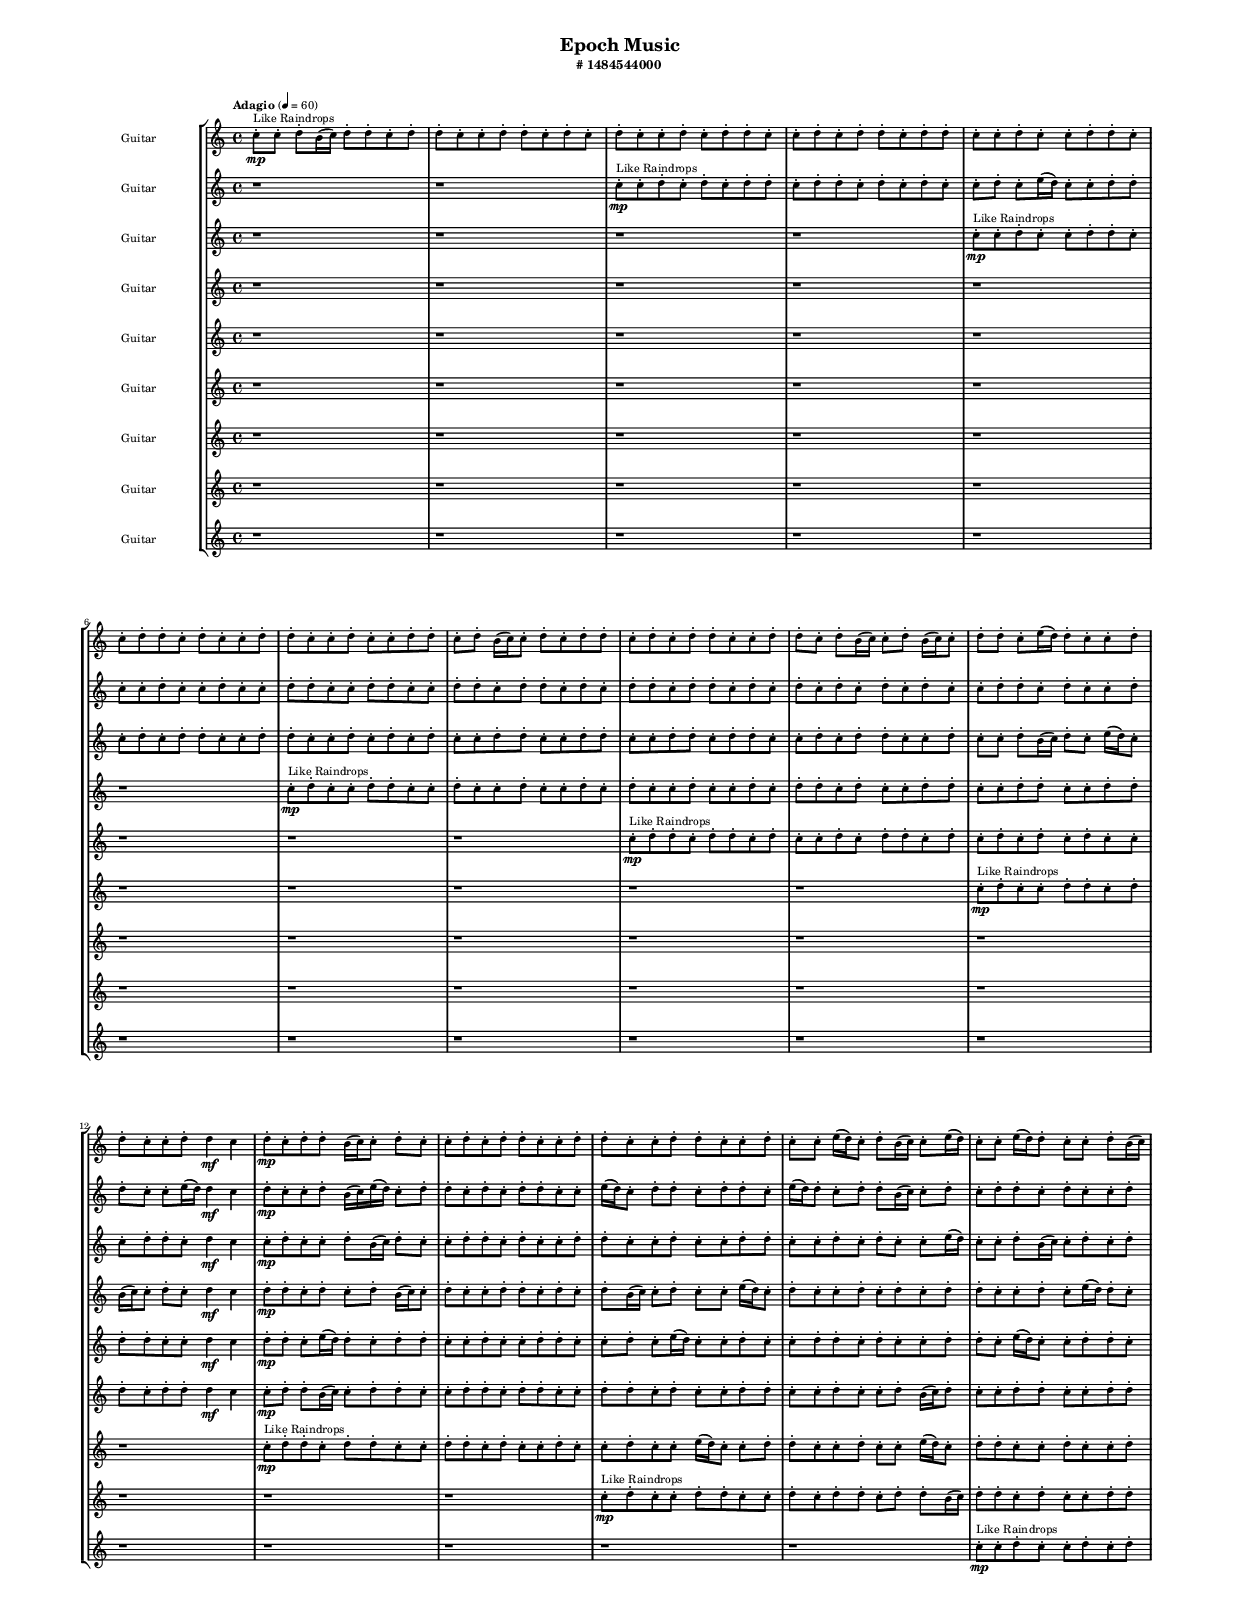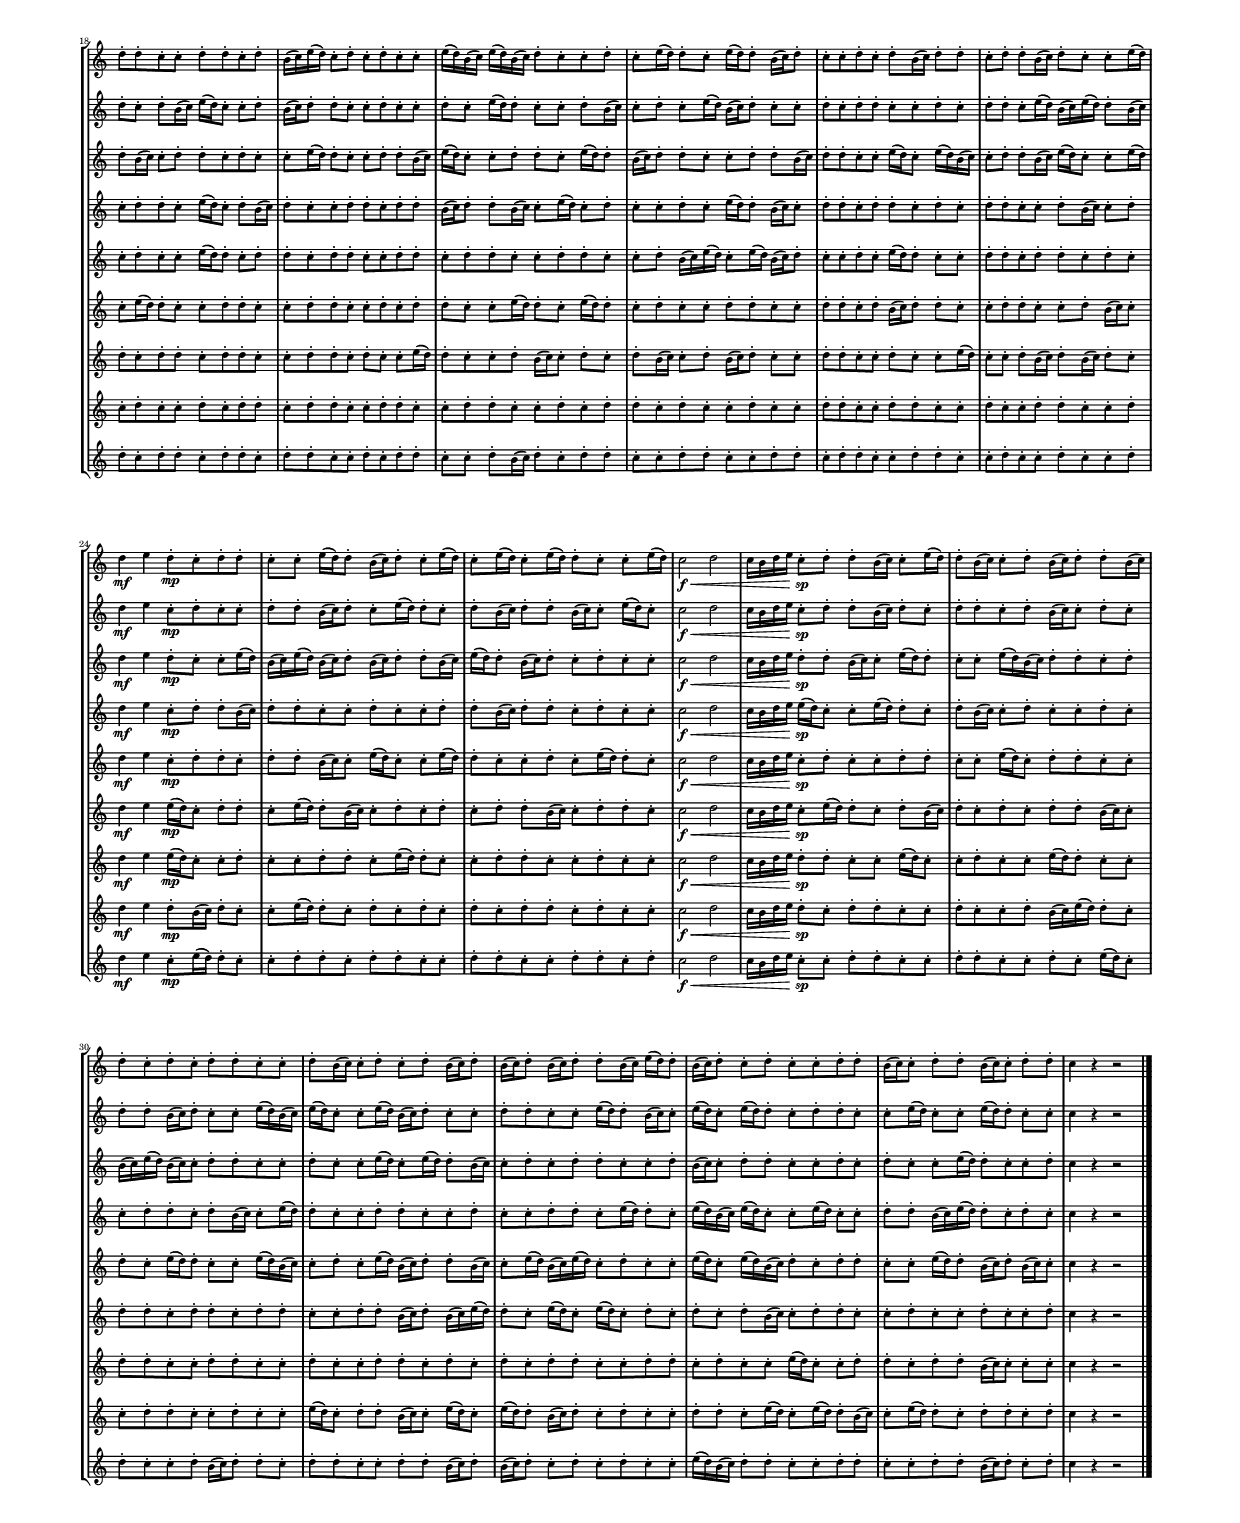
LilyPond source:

#(set-global-staff-size 10)

\header{
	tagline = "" 
	title = "Epoch Music"
	subtitle="#
1484544000
"
}

\paper{
  indent = 2\cm
  left-margin = 1.5\cm
  right-margin = 1.5\cm
  top-margin = 2\cm
  bottom-margin = 1.5\cm
  ragged-last-bottom = ##t
  print-all-headers = ##t
  print-page-number = ##f
}

\score{
\header{
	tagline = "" 
	title = "  "
	subtitle="  "
}
 \new  StaffGroup  <<

\new Staff \with {
    instrumentName = #"
Guitar
"
	midiInstrument = "Violin"
  }
\absolute {
\clef
"treble"

\tempo "Adagio" 4 = 60 c''8-.\mp ^"Like Raindrops"  c''8-. d''8-. b'16( c''16) d''8-. d''8-. c''8-. d''8-. d''8-. c''8-. c''8-. d''8-. d''8-. c''8-. d''8-. c''8-. d''8-. c''8-. c''8-. d''8-. c''8-. d''8-. d''8-. c''8-. c''8-. d''8-. c''8-. d''8-. d''8-. c''8-. d''8-. d''8-. c''8-. c''8-. d''8-. c''8-. c''8-. d''8-. d''8-. c''8-. c''8-. d''8-. d''8-. c''8-. d''8-. c''8-. c''8-. d''8-. d''8-. c''8-. c''8-. d''8-. c''8-. c''8-. d''8-. d''8-. c''8-. d''8-. b'16( c''16) c''8-. d''8-. c''8-. d''8-. d''8-. c''8-. d''8-. c''8-. d''8-. d''8-. c''8-. c''8-. d''8-. d''8-. c''8-. d''8-. b'16( c''16) c''8-. d''8-. b'16( c''16) c''8-. d''8-. d''8-. c''8-. e''16( d''16) d''8-. c''8-. c''8-. d''8-. d''8-. c''8-. c''8-. d''8-. d''4\mf c''4 d''8-.\mp c''8-. d''8-. d''8-. b'16( c''16) c''8-. d''8-. c''8-. c''8-. d''8-. c''8-. d''8-. d''8-. c''8-. c''8-. d''8-. d''8-. c''8-. c''8-. d''8-. d''8-. c''8-. c''8-. d''8-. c''8-. c''8-. e''16( d''16) c''8-. d''8-. b'16( c''16) c''8-. e''16( d''16) c''8-. c''8-. e''16( d''16) d''8-. c''8-. c''8-. d''8-. b'16( c''16) d''8-. d''8-. c''8-. c''8-. d''8-. d''8-. c''8-. d''8-. b'16( c''16) e''16( d''16) c''8-. d''8-. c''8-. d''8-. c''8-. c''8-. e''16( d''16) b'16( c''16) e''16( d''16) b'16( c''16) d''8-. c''8-. c''8-. d''8-. c''8-. e''16( d''16) d''8-. c''8-. e''16( d''16) d''8-. b'16( c''16) d''8-. c''8-. c''8-. d''8-. c''8-. d''8-. b'16( c''16) d''8-. d''8-. c''8-. d''8-. d''8-. b'16( c''16) d''8-. c''8-. c''8-. e''16( d''16) d''4\mf e''4 d''8-.\mp c''8-. d''8-. d''8-. c''8-. c''8-. e''16( d''16) d''8-. b'16( c''16) d''8-. c''8-. e''16( d''16) c''8-. e''16( d''16) c''8-. e''16( d''16) d''8-. c''8-. c''8-. e''16( d''16) c''2\f\< d''2 c''16 b'16 d''16 e''16 c''8-.\sp d''8-. d''8-. b'16( c''16) c''8-. e''16( d''16) d''8-. b'16( c''16) c''8-. d''8-. b'16( c''16) d''8-. d''8-. b'16( c''16) d''8-. c''8-. d''8-. c''8-. d''8-. d''8-. c''8-. c''8-. d''8-. b'16( c''16) c''8-. d''8-. c''8-. d''8-. b'16( c''16) d''8-. b'16( c''16) d''8-. b'16( c''16) d''8-. d''8-. b'16( c''16) e''16( d''16) d''8-. b'16( c''16) d''8-. c''8-. d''8-. c''8-. c''8-. d''8-. d''8-. b'16( c''16) c''8-. d''8-. d''8-. b'16( c''16) c''8-. d''8-. d''8-. c''4 r4 r2 

	\bar "|."

}



\new Staff \with {
    instrumentName = #"
Guitar
"
	midiInstrument = "Violin"
  }
\absolute {
\clef
"treble"

\tempo "Adagio" 4 = 60 r1 r1 c''8-.\mp ^"Like Raindrops"  c''8-. d''8-. c''8-. d''8-. c''8-. d''8-. d''8-. c''8-. d''8-. d''8-. c''8-. d''8-. c''8-. d''8-. c''8-. c''8-. d''8-. c''8-. e''16( d''16) c''8-. c''8-. d''8-. d''8-. c''8-. c''8-. d''8-. c''8-. c''8-. d''8-. c''8-. c''8-. d''8-. d''8-. c''8-. c''8-. d''8-. d''8-. c''8-. c''8-. d''8-. d''8-. c''8-. d''8-. d''8-. c''8-. d''8-. c''8-. d''8-. d''8-. c''8-. d''8-. d''8-. c''8-. d''8-. c''8-. d''8-. c''8-. d''8-. c''8-. d''8-. c''8-. d''8-. c''8-. c''8-. d''8-. d''8-. c''8-. d''8-. c''8-. c''8-. d''8-. d''8-. c''8-. c''8-. e''16( d''16) d''4\mf c''4 d''8-.\mp c''8-. c''8-. d''8-. b'16( c''16) e''16( d''16) c''8-. d''8-. d''8-. c''8-. d''8-. c''8-. d''8-. d''8-. c''8-. c''8-. e''16( d''16) c''8-. d''8-. d''8-. c''8-. d''8-. d''8-. c''8-. e''16( d''16) d''8-. c''8-. d''8-. d''8-. b'16( c''16) c''8-. d''8-. c''8-. d''8-. d''8-. c''8-. d''8-. c''8-. c''8-. d''8-. d''8-. c''8-. d''8-. b'16( c''16) e''16( d''16) c''8-. c''8-. d''8-. b'16( c''16) d''8-. d''8-. c''8-. c''8-. d''8-. c''8-. c''8-. d''8-. c''8-. e''16( d''16) d''8-. c''8-. c''8-. d''8-. b'16( c''16) c''8-. d''8-. c''8-. e''16( d''16) b'16( c''16) d''8-. c''8-. c''8-. d''8-. c''8-. d''8-. d''8-. c''8-. c''8-. d''8-. c''8-. d''8-. d''8-. c''8-. e''16( d''16) b'16( c''16) e''16( d''16) d''8-. b'16( c''16) d''4\mf e''4 c''8-.\mp d''8-. c''8-. c''8-. d''8-. d''8-. b'16( c''16) d''8-. c''8-. e''16( d''16) d''8-. c''8-. d''8-. b'16( c''16) d''8-. d''8-. b'16( c''16) c''8-. e''16( d''16) c''8-. c''2\f\< d''2 c''16 b'16 d''16 e''16 c''8-.\sp d''8-. d''8-. b'16( c''16) d''8-. c''8-. d''8-. d''8-. c''8-. d''8-. b'16( c''16) c''8-. d''8-. c''8-. d''8-. d''8-. b'16( c''16) d''8-. c''8-. c''8-. e''16( d''16) b'16( c''16) e''16( d''16) c''8-. c''8-. e''16( d''16) b'16( c''16) d''8-. c''8-. c''8-. d''8-. d''8-. c''8-. c''8-. e''16( d''16) d''8-. b'16( c''16) c''8-. e''16( d''16) c''8-. e''16( d''16) d''8-. c''8-. d''8-. d''8-. c''8-. c''8-. e''16( d''16) c''8-. c''8-. e''16( d''16) d''8-. c''8-. c''8-. c''4 r4 r2 

	\bar "|."

}



\new Staff \with {
    instrumentName = #"
Guitar
"
	midiInstrument = "Violin"
  }
\absolute {
\clef
"treble"

\tempo "Adagio" 4 = 60 r1 r1 r1 r1 c''8-.\mp ^"Like Raindrops"  c''8-. d''8-. c''8-. c''8-. d''8-. d''8-. c''8-. c''8-. d''8-. c''8-. d''8-. d''8-. c''8-. c''8-. d''8-. d''8-. c''8-. c''8-. d''8-. c''8-. d''8-. c''8-. d''8-. c''8-. c''8-. d''8-. d''8-. c''8-. c''8-. d''8-. d''8-. c''8-. c''8-. d''8-. d''8-. c''8-. d''8-. d''8-. c''8-. c''8-. d''8-. c''8-. d''8-. d''8-. c''8-. c''8-. d''8-. c''8-. c''8-. d''8-. b'16( c''16) d''8-. c''8-. e''16( d''16) c''8-. c''8-. d''8-. d''8-. c''8-. d''4\mf c''4 c''8-.\mp d''8-. c''8-. c''8-. d''8-. b'16( c''16) d''8-. c''8-. c''8-. d''8-. d''8-. c''8-. d''8-. c''8-. c''8-. d''8-. d''8-. c''8-. c''8-. d''8-. c''8-. c''8-. d''8-. d''8-. c''8-. c''8-. d''8-. c''8-. d''8-. c''8-. c''8-. e''16( d''16) c''8-. c''8-. d''8-. b'16( c''16) c''8-. d''8-. c''8-. d''8-. d''8-. b'16( c''16) c''8-. d''8-. d''8-. c''8-. d''8-. c''8-. c''8-. e''16( d''16) d''8-. c''8-. c''8-. d''8-. d''8-. b'16( c''16) e''16( d''16) c''8-. c''8-. d''8-. d''8-. c''8-. e''16( d''16) d''8-. b'16( c''16) d''8-. d''8-. c''8-. c''8-. d''8-. d''8-. b'16( c''16) d''8-. d''8-. c''8-. c''8-. e''16( d''16) c''8-. e''16( d''16) b'16( c''16) c''8-. d''8-. d''8-. b'16( c''16) e''16( d''16) c''8-. c''8-. e''16( d''16) d''4\mf e''4 d''8-.\mp c''8-. c''8-. e''16( d''16) b'16( c''16) e''16( d''16) b'16( c''16) d''8-. b'16( c''16) d''8-. d''8-. b'16( c''16) e''16( d''16) d''8-. b'16( c''16) d''8-. c''8-. d''8-. c''8-. c''8-. c''2\f\< d''2 c''16 b'16 d''16 e''16 d''8-.\sp d''8-. b'16( c''16) c''8-. e''16( d''16) d''8-. c''8-. c''8-. e''16( d''16) b'16( c''16) d''8-. d''8-. c''8-. d''8-. b'16( c''16) e''16( d''16) b'16( c''16) c''8-. d''8-. d''8-. c''8-. c''8-. d''8-. c''8-. c''8-. e''16( d''16) c''8-. e''16( d''16) d''8-. b'16( c''16) c''8-. d''8-. c''8-. d''8-. d''8-. c''8-. c''8-. d''8-. b'16( c''16) c''8-. d''8-. d''8-. c''8-. c''8-. d''8-. c''8-. d''8-. c''8-. c''8-. e''16( d''16) d''8-. c''8-. c''8-. d''8-. c''4 r4 r2 

	\bar "|."

}



\new Staff \with {
    instrumentName = #"
Guitar
"
	midiInstrument = "Violin"
  }
\absolute {
\clef
"treble"

\tempo "Adagio" 4 = 60 r1 r1 r1 r1 r1 r1 c''8-.\mp ^"Like Raindrops"  d''8-. c''8-. c''8-. d''8-. d''8-. c''8-. c''8-. d''8-. c''8-. c''8-. d''8-. c''8-. c''8-. d''8-. c''8-. d''8-. c''8-. c''8-. d''8-. c''8-. c''8-. d''8-. c''8-. d''8-. d''8-. c''8-. d''8-. c''8-. c''8-. d''8-. d''8-. c''8-. c''8-. d''8-. d''8-. c''8-. c''8-. d''8-. d''8-. b'16( c''16) c''8-. d''8-. c''8-. d''4\mf c''4 d''8-.\mp d''8-. c''8-. d''8-. c''8-. d''8-. b'16( c''16) c''8-. d''8-. c''8-. c''8-. d''8-. d''8-. c''8-. d''8-. c''8-. d''8-. b'16( c''16) c''8-. d''8-. c''8-. c''8-. e''16( d''16) c''8-. d''8-. c''8-. c''8-. d''8-. c''8-. d''8-. c''8-. d''8-. d''8-. c''8-. c''8-. d''8-. c''8-. e''16( d''16) d''8-. c''8-. c''8-. d''8-. d''8-. c''8-. e''16( d''16) c''8-. d''8-. b'16( c''16) d''8-. c''8-. c''8-. d''8-. d''8-. c''8-. d''8-. d''8-. b'16( c''16) d''8-. d''8-. b'16( c''16) c''8-. e''16( d''16) c''8-. d''8-. c''8-. c''8-. d''8-. c''8-. e''16( d''16) d''8-. b'16( c''16) c''8-. d''8-. d''8-. c''8-. d''8-. d''8-. c''8-. d''8-. c''8-. d''8-. d''8-. c''8-. c''8-. d''8-. b'16( c''16) c''8-. d''8-. d''4\mf e''4 c''8-.\mp d''8-. d''8-. b'16( c''16) d''8-. d''8-. c''8-. c''8-. d''8-. c''8-. c''8-. d''8-. d''8-. b'16( c''16) d''8-. d''8-. c''8-. d''8-. c''8-. c''8-. c''2\f\< d''2 c''16 b'16 d''16 e''16 e''16(\sp d''16) c''8-. c''8-. e''16( d''16) d''8-. c''8-. d''8-. b'16( c''16) c''8-. d''8-. c''8-. c''8-. d''8-. c''8-. c''8-. d''8-. d''8-. c''8-. d''8-. b'16( c''16) c''8-. e''16( d''16) d''8-. c''8-. c''8-. d''8-. d''8-. c''8-. c''8-. d''8-. c''8-. c''8-. d''8-. d''8-. c''8-. e''16( d''16) d''8-. c''8-. e''16( d''16) b'16( c''16) e''16( d''16) c''8-. c''8-. e''16( d''16) c''8-. c''8-. d''8-. d''8-. b'16( c''16) e''16( d''16) d''8-. c''8-. d''8-. c''8-. c''4 r4 r2 

	\bar "|."

}



\new Staff \with {
    instrumentName = #"
Guitar
"
	midiInstrument = "Violin"
  }
\absolute {
\clef
"treble"

\tempo "Adagio" 4 = 60 r1 r1 r1 r1 r1 r1 r1 r1 c''8-.\mp ^"Like Raindrops"  d''8-. d''8-. c''8-. d''8-. d''8-. c''8-. d''8-. c''8-. c''8-. d''8-. c''8-. d''8-. d''8-. c''8-. d''8-. c''8-. d''8-. c''8-. d''8-. c''8-. d''8-. c''8-. c''8-. d''8-. d''8-. c''8-. c''8-. d''4\mf c''4 d''8-.\mp d''8-. c''8-. e''16( d''16) d''8-. c''8-. d''8-. d''8-. c''8-. c''8-. d''8-. c''8-. c''8-. d''8-. d''8-. c''8-. c''8-. d''8-. c''8-. e''16( d''16) c''8-. c''8-. d''8-. c''8-. c''8-. d''8-. d''8-. c''8-. d''8-. c''8-. c''8-. d''8-. d''8-. c''8-. e''16( d''16) c''8-. c''8-. d''8-. d''8-. c''8-. c''8-. d''8-. c''8-. c''8-. e''16( d''16) d''8-. c''8-. d''8-. d''8-. c''8-. d''8-. d''8-. c''8-. c''8-. d''8-. d''8-. c''8-. d''8-. d''8-. c''8-. c''8-. d''8-. d''8-. c''8-. c''8-. d''8-. b'16( c''16) e''16( d''16) c''8-. e''16( d''16) b'16( c''16) d''8-. c''8-. c''8-. d''8-. c''8-. e''16( d''16) d''8-. c''8-. c''8-. d''8-. d''8-. c''8-. d''8-. d''8-. c''8-. d''8-. c''8-. d''4\mf e''4 c''8-.\mp d''8-. d''8-. c''8-. d''8-. d''8-. b'16( c''16) c''8-. e''16( d''16) c''8-. c''8-. e''16( d''16) d''8-. c''8-. c''8-. d''8-. c''8-. e''16( d''16) d''8-. c''8-. c''2\f\< d''2 c''16 b'16 d''16 e''16 c''8-.\sp d''8-. c''8-. c''8-. d''8-. d''8-. c''8-. c''8-. e''16( d''16) c''8-. d''8-. d''8-. c''8-. c''8-. d''8-. c''8-. e''16( d''16) d''8-. c''8-. c''8-. e''16( d''16) b'16( c''16) c''8-. d''8-. c''8-. e''16( d''16) b'16( c''16) d''8-. d''8-. b'16( c''16) c''8-. e''16( d''16) b'16( c''16) e''16( d''16) c''8-. d''8-. c''8-. c''8-. e''16( d''16) c''8-. e''16( d''16) b'16( c''16) d''8-. c''8-. d''8-. d''8-. c''8-. c''8-. e''16( d''16) d''8-. b'16( c''16) d''8-. b'16( c''16) c''8-. c''4 r4 r2 

	\bar "|."

}



\new Staff \with {
    instrumentName = #"
Guitar
"
	midiInstrument = "Violin"
  }
\absolute {
\clef
"treble"

\tempo "Adagio" 4 = 60 r1 r1 r1 r1 r1 r1 r1 r1 r1 r1 c''8-.\mp ^"Like Raindrops"  d''8-. c''8-. c''8-. d''8-. d''8-. c''8-. d''8-. d''8-. c''8-. d''8-. d''8-. d''4\mf c''4 c''8-.\mp d''8-. d''8-. b'16( c''16) c''8-. d''8-. d''8-. c''8-. c''8-. d''8-. d''8-. c''8-. d''8-. d''8-. c''8-. c''8-. d''8-. d''8-. c''8-. d''8-. c''8-. c''8-. d''8-. d''8-. c''8-. c''8-. d''8-. c''8-. c''8-. d''8-. b'16( c''16) d''8-. c''8-. c''8-. d''8-. d''8-. c''8-. c''8-. d''8-. d''8-. c''8-. e''16( d''16) d''8-. c''8-. c''8-. d''8-. d''8-. c''8-. c''8-. d''8-. d''8-. c''8-. c''8-. d''8-. c''8-. d''8-. d''8-. c''8-. c''8-. e''16( d''16) d''8-. c''8-. e''16( d''16) d''8-. c''8-. d''8-. c''8-. c''8-. d''8-. d''8-. c''8-. c''8-. d''8-. d''8-. c''8-. d''8-. b'16( c''16) d''8-. d''8-. c''8-. c''8-. d''8-. d''8-. c''8-. c''8-. d''8-. b'16( c''16) c''8-. d''4\mf e''4 e''16(\mp d''16) c''8-. d''8-. d''8-. c''8-. e''16( d''16) d''8-. b'16( c''16) c''8-. d''8-. c''8-. d''8-. c''8-. d''8-. d''8-. b'16( c''16) c''8-. d''8-. d''8-. c''8-. c''2\f\< d''2 c''16 b'16 d''16 e''16 c''8-.\sp e''16( d''16) d''8-. c''8-. d''8-. b'16( c''16) d''8-. c''8-. d''8-. c''8-. d''8-. d''8-. b'16( c''16) c''8-. d''8-. d''8-. c''8-. d''8-. d''8-. c''8-. d''8-. d''8-. c''8-. c''8-. d''8-. d''8-. b'16( c''16) d''8-. b'16( c''16) e''16( d''16) d''8-. c''8-. e''16( d''16) c''8-. e''16( d''16) c''8-. d''8-. c''8-. d''8-. c''8-. d''8-. b'16( c''16) c''8-. d''8-. d''8-. c''8-. c''8-. d''8-. c''8-. c''8-. d''8-. c''8-. c''8-. d''8-. c''4 r4 r2 

	\bar "|."

}



\new Staff \with {
    instrumentName = #"
Guitar
"
	midiInstrument = "Violin"
  }
\absolute {
\clef
"treble"

\tempo "Adagio" 4 = 60 r1 r1 r1 r1 r1 r1 r1 r1 r1 r1 r1 r1 c''8-.\mp ^"Like Raindrops"  d''8-. d''8-. c''8-. d''8-. d''8-. c''8-. c''8-. d''8-. d''8-. c''8-. d''8-. c''8-. c''8-. d''8-. c''8-. c''8-. d''8-. c''8-. c''8-. e''16( d''16) c''8-. c''8-. d''8-. d''8-. c''8-. c''8-. d''8-. c''8-. c''8-. e''16( d''16) c''8-. d''8-. d''8-. c''8-. c''8-. d''8-. c''8-. c''8-. d''8-. d''8-. c''8-. d''8-. d''8-. c''8-. d''8-. d''8-. c''8-. c''8-. d''8-. d''8-. c''8-. d''8-. c''8-. c''8-. e''16( d''16) d''8-. c''8-. c''8-. d''8-. b'16( c''16) c''8-. d''8-. c''8-. d''8-. b'16( c''16) c''8-. d''8-. b'16( c''16) d''8-. c''8-. c''8-. d''8-. d''8-. c''8-. c''8-. d''8-. c''8-. c''8-. e''16( d''16) c''8-. c''8-. d''8-. b'16( c''16) d''8-. b'16( c''16) d''8-. c''8-. d''4\mf e''4 e''16(\mp d''16) c''8-. c''8-. d''8-. c''8-. c''8-. d''8-. d''8-. c''8-. e''16( d''16) d''8-. c''8-. c''8-. d''8-. d''8-. c''8-. c''8-. d''8-. c''8-. c''8-. c''2\f\< d''2 c''16 b'16 d''16 e''16 d''8-.\sp d''8-. c''8-. c''8-. e''16( d''16) c''8-. c''8-. d''8-. c''8-. c''8-. e''16( d''16) d''8-. c''8-. c''8-. d''8-. d''8-. c''8-. c''8-. d''8-. d''8-. c''8-. c''8-. d''8-. c''8-. c''8-. d''8-. d''8-. c''8-. d''8-. c''8-. d''8-. c''8-. d''8-. d''8-. c''8-. c''8-. d''8-. d''8-. c''8-. d''8-. c''8-. c''8-. e''16( d''16) c''8-. c''8-. d''8-. d''8-. c''8-. d''8-. d''8-. b'16( c''16) c''8-. c''8-. c''8-. c''4 r4 r2 

	\bar "|."

}



\new Staff \with {
    instrumentName = #"
Guitar
"
	midiInstrument = "Violin"
  }
\absolute {
\clef
"treble"

\tempo "Adagio" 4 = 60 r1 r1 r1 r1 r1 r1 r1 r1 r1 r1 r1 r1 r1 r1 c''8-.\mp ^"Like Raindrops"  d''8-. c''8-. c''8-. d''8-. d''8-. c''8-. c''8-. d''8-. c''8-. d''8-. d''8-. c''8-. d''8-. d''8-. b'16( c''16) d''8-. d''8-. c''8-. d''8-. c''8-. c''8-. d''8-. d''8-. c''8-. d''8-. c''8-. c''8-. d''8-. c''8-. d''8-. d''8-. c''8-. d''8-. d''8-. c''8-. c''8-. d''8-. d''8-. c''8-. c''8-. d''8-. d''8-. c''8-. c''8-. d''8-. c''8-. d''8-. d''8-. c''8-. d''8-. c''8-. c''8-. d''8-. c''8-. c''8-. d''8-. d''8-. c''8-. c''8-. d''8-. d''8-. c''8-. c''8-. d''8-. c''8-. c''8-. d''8-. d''8-. c''8-. c''8-. d''8-. d''4\mf e''4 d''8-.\mp b'16( c''16) d''8-. c''8-. c''8-. e''16( d''16) d''8-. c''8-. d''8-. c''8-. d''8-. c''8-. d''8-. c''8-. d''8-. d''8-. c''8-. d''8-. c''8-. c''8-. c''2\f\< d''2 c''16 b'16 d''16 e''16 d''8-.\sp c''8-. d''8-. d''8-. c''8-. c''8-. d''8-. c''8-. c''8-. d''8-. b'16( c''16) e''16( d''16) d''8-. c''8-. c''8-. d''8-. d''8-. c''8-. c''8-. d''8-. c''8-. c''8-. e''16( d''16) c''8-. d''8-. d''8-. b'16( c''16) c''8-. e''16( d''16) c''8-. e''16( d''16) d''8-. b'16( c''16) d''8-. c''8-. d''8-. c''8-. c''8-. d''8-. d''8-. c''8-. e''16( d''16) c''8-. e''16( d''16) d''8-. b'16( c''16) c''8-. e''16( d''16) d''8-. c''8-. d''8-. d''8-. c''8-. d''8-. c''4 r4 r2 

	\bar "|."

}



\new Staff \with {
    instrumentName = #"
Guitar
"
	midiInstrument = "Violin"
  }
\absolute {
\clef
"treble"

\tempo "Adagio" 4 = 60 r1 r1 r1 r1 r1 r1 r1 r1 r1 r1 r1 r1 r1 r1 r1 r1 c''8-.\mp ^"Like Raindrops"  c''8-. d''8-. c''8-. c''8-. d''8-. c''8-. d''8-. d''8-. c''8-. d''8-. d''8-. c''8-. d''8-. d''8-. c''8-. d''8-. d''8-. c''8-. c''8-. d''8-. c''8-. d''8-. d''8-. c''8-. c''8-. d''8-. b'16( c''16) d''8-. c''8-. d''8-. d''8-. c''8-. c''8-. d''8-. d''8-. c''8-. c''8-. d''8-. d''8-. c''8-. d''8-. d''8-. c''8-. c''8-. d''8-. d''8-. c''8-. c''8-. d''8-. c''8-. c''8-. d''8-. c''8-. c''8-. d''8-. d''4\mf e''4 c''8-.\mp e''16( d''16) d''8-. c''8-. c''8-. d''8-. d''8-. c''8-. d''8-. d''8-. c''8-. c''8-. d''8-. d''8-. c''8-. c''8-. d''8-. d''8-. c''8-. d''8-. c''2\f\< d''2 c''16 b'16 d''16 e''16 c''8-.\sp c''8-. d''8-. d''8-. c''8-. c''8-. d''8-. d''8-. c''8-. c''8-. d''8-. c''8-. e''16( d''16) c''8-. d''8-. c''8-. c''8-. d''8-. b'16( c''16) d''8-. d''8-. c''8-. d''8-. d''8-. c''8-. c''8-. d''8-. d''8-. b'16( c''16) d''8-. b'16( c''16) d''8-. c''8-. d''8-. c''8-. d''8-. c''8-. c''8-. e''16( d''16) b'16( c''16) d''8-. d''8-. c''8-. c''8-. d''8-. d''8-. c''8-. c''8-. d''8-. d''8-. b'16( c''16) d''8-. c''8-. d''8-. c''4 r4 r2 

	\bar "|."

}


>>
\layout{}
\midi{}
}

